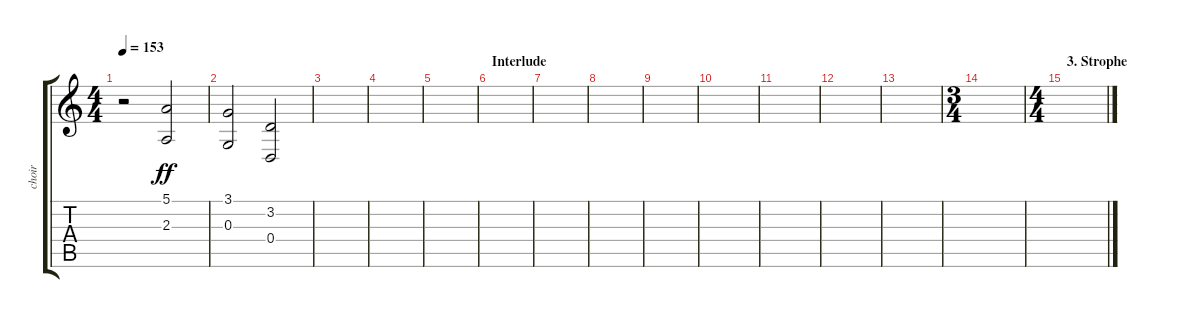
\track ("choir" "choir") {instrument pad4choir}
\staff {score tabs}
\tuning (E4 B3 G3 D3 A2 E2) {hide}
\ts (4 4)
\tempo 153
\clef g2
\ks c
r.2{dy ff} (5.1 2.3).2 |
(3.1 0.3).2 (3.2 0.4).2 |
|
|
|
\section ("" "Interlude")
|
|
|
|
|
|
|
|
\ts (3 4)
|
\ts (4 4)
\section ("" "3. Strophe")
